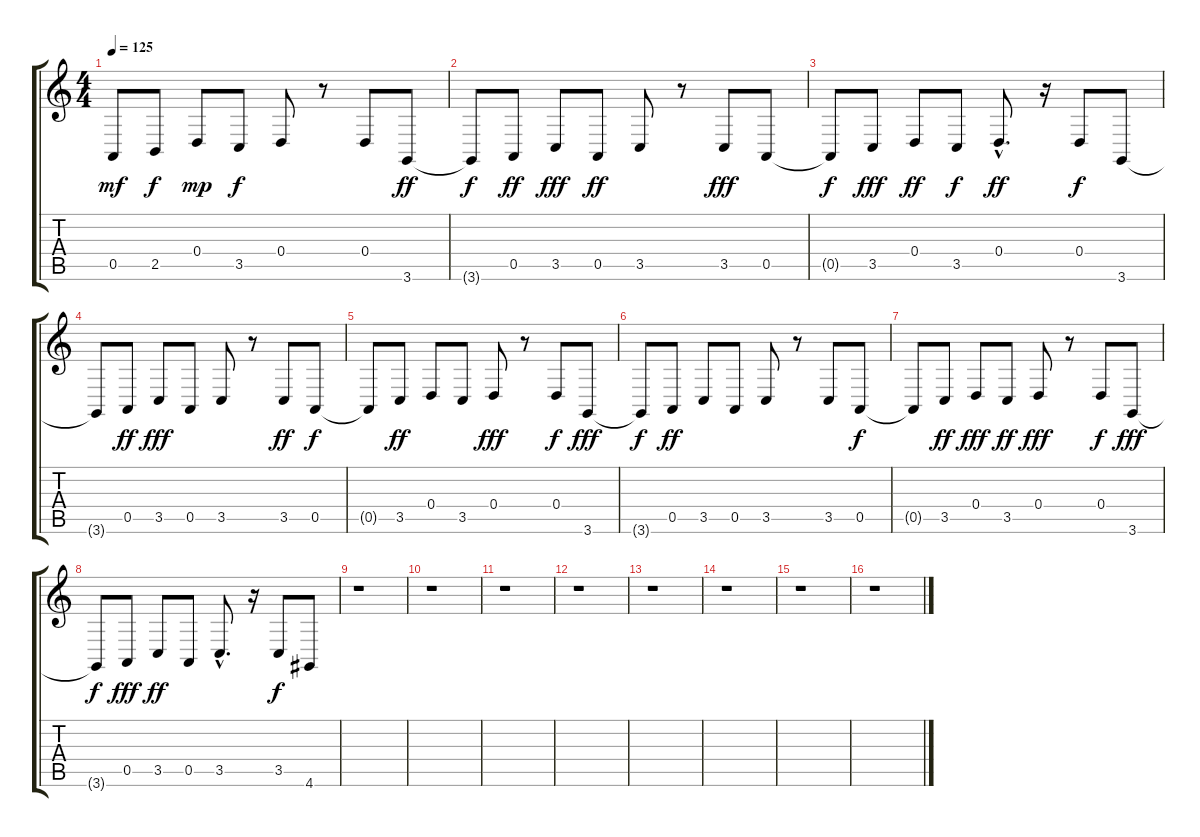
\track "" {instrument synthbrass1}
\staff {score tabs}
\tuning (E4 B3 G3 D3 A2 E2) {hide}
\ts (4 4)
\tempo 125
\clef g2
\ks c
0.5.8{dy mf} 2.5.8{dy f} 0.4.8{dy mp} 3.5.8{dy f} 0.4.8 r.8 0.4.8 3.6.8{dy ff} |
3.6{t}.8{dy f} 0.5.8{dy ff} 3.5.8{dy fff} 0.5.8{dy ff} 3.5.8 r.8 3.5.8{dy fff} 0.5.8 |
0.5{t}.8{dy f} 3.5.8{dy fff} 0.4.8{dy ff} 3.5.8{dy f} 0.4{hac}.8{d dy ff} r.16 0.4.8{dy f} 3.6.8 |
3.6{t}.8 0.5.8{dy ff} 3.5.8{dy fff} 0.5.8 3.5.8 r.8 3.5.8{dy ff} 0.5.8{dy f} |
0.5{t}.8 3.5.8{dy ff} 0.4.8 3.5.8 0.4.8{dy fff} r.8 0.4.8{dy f} 3.6.8{dy fff} |
3.6{t}.8{dy f} 0.5.8{dy ff} 3.5.8 0.5.8 3.5.8 r.8 3.5.8 0.5.8{dy f} |
0.5{t}.8 3.5.8{dy ff} 0.4.8{dy fff} 3.5.8{dy ff} 0.4.8{dy fff} r.8 0.4.8{dy f} 3.6.8{dy fff} |
3.6{t}.8{dy f} 0.5.8{dy fff} 3.5.8{dy ff} 0.5.8 3.5{hac}.8{d} r.16 3.5.8{dy f} 4.6.8 |
r.1 |
r.1 |
r.1 |
r.1 |
r.1 |
r.1 |
r.1 |
r.1
